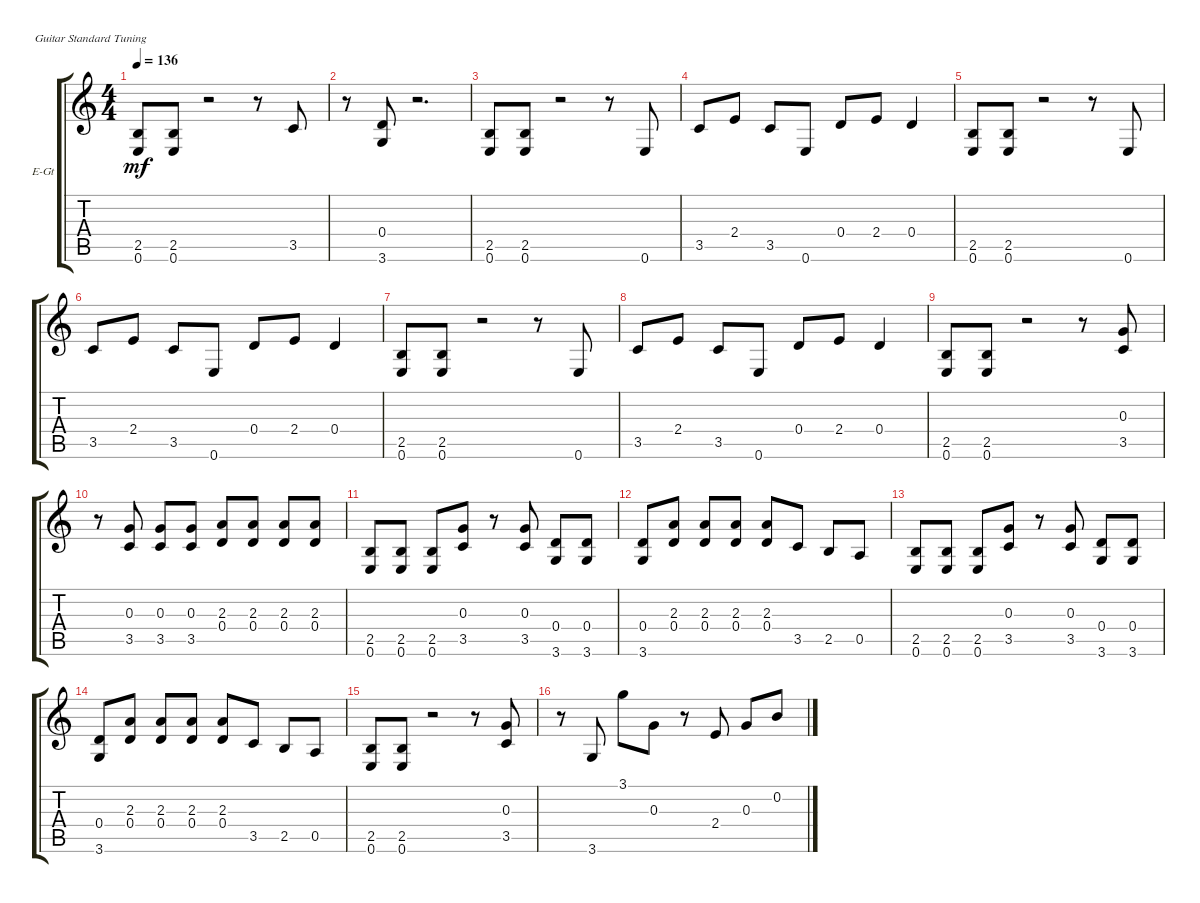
\bracketExtendMode groupsimilarinstruments
\firstSystemTrackNameOrientation horizontal
\otherSystemsTrackNameOrientation horizontal
\track ("rhythm guitar I" "E-Gt") {instrument electricguitarclean}
\staff {score tabs}
\tuning (E4 B3 G3 D3 A2 E2)
\ts (4 4)
\tempo 136
\clef g2
\ks c
(2.5 0.6).8{dy mf} (2.5 0.6).8 r.2 r.8 3.5.8 |
r.8 (0.4 3.6).8 r.2{d} |
(2.5 0.6).8 (2.5 0.6).8 r.2 r.8 0.6.8 |
3.5.8 2.4.8 3.5.8 0.6.8 0.4.8 2.4.8 0.4.4 |
(2.5 0.6).8 (2.5 0.6).8 r.2 r.8 0.6.8 |
3.5.8 2.4.8 3.5.8 0.6.8 0.4.8 2.4.8 0.4.4 |
(2.5 0.6).8 (2.5 0.6).8 r.2 r.8 0.6.8 |
3.5.8 2.4.8 3.5.8 0.6.8 0.4.8 2.4.8 0.4.4 |
(2.5 0.6).8 (2.5 0.6).8 r.2 r.8 (0.3 3.5).8 |
r.8 (0.3 3.5).8 (0.3 3.5).8 (0.3 3.5).8 (2.3 0.4).8 (2.3 0.4).8 (2.3 0.4).8 (2.3 0.4).8 |
(2.5 0.6).8 (2.5 0.6).8 (2.5 0.6).8 (0.3 3.5).8 r.8 (0.3 3.5).8 (0.4 3.6).8 (0.4 3.6).8 |
(0.4 3.6).8 (2.3 0.4).8 (2.3 0.4).8 (2.3 0.4).8 (2.3 0.4).8 3.5.8 2.5.8 0.5.8 |
(2.5 0.6).8 (2.5 0.6).8 (2.5 0.6).8 (0.3 3.5).8 r.8 (0.3 3.5).8 (0.4 3.6).8 (0.4 3.6).8 |
(0.4 3.6).8 (2.3 0.4).8 (2.3 0.4).8 (2.3 0.4).8 (2.3 0.4).8 3.5.8 2.5.8 0.5.8 |
(2.5 0.6).8 (2.5 0.6).8 r.2 r.8 (0.3 3.5).8 |
r.8 3.6.8 3.1.8 0.3.8 r.8 2.4.8 0.3.8 0.2.8
